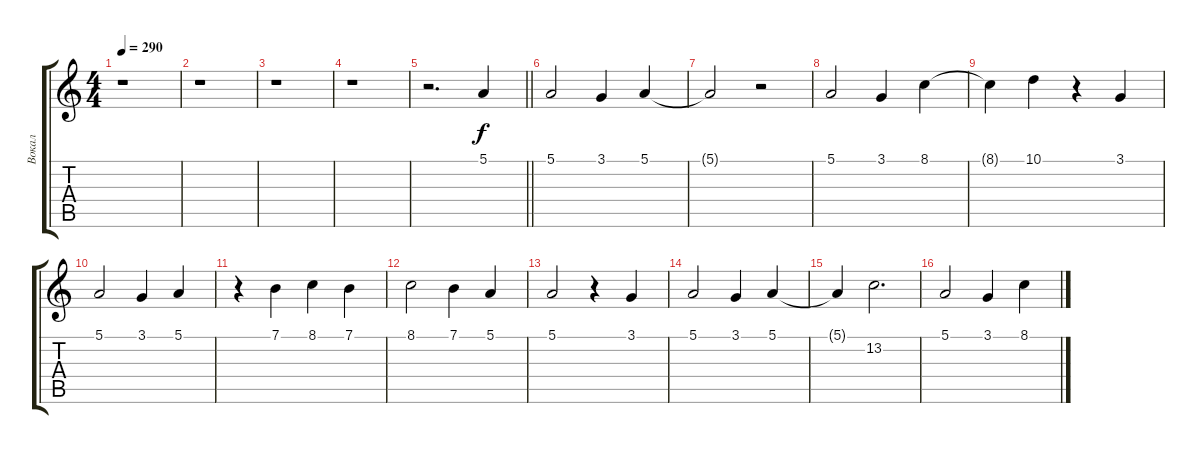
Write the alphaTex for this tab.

\track ("Вокал" "Вокал") {instrument oboe}
\staff {score tabs}
\tuning (E4 B3 G3 D3 A2 E2) {hide}
\ts (4 4)
\tempo 290
\clef g2
\ks c
r.1{dy f} |
r.1 |
r.1 |
r.1 |
\barLineRight lightlight
r.2{d} 5.1.4 |
5.1.2 3.1.4 5.1.4 |
5.1{t}.2 r.2 |
5.1.2 3.1.4 8.1.4 |
8.1{t}.4 10.1.4 r.4 3.1.4 |
5.1.2 3.1.4 5.1.4 |
r.4 7.1.4 8.1.4 7.1.4 |
8.1.2 7.1.4 5.1.4 |
5.1.2 r.4 3.1.4 |
5.1.2 3.1.4 5.1.4 |
5.1{t}.4 13.2.2{d} |
5.1.2 3.1.4 8.1.4
